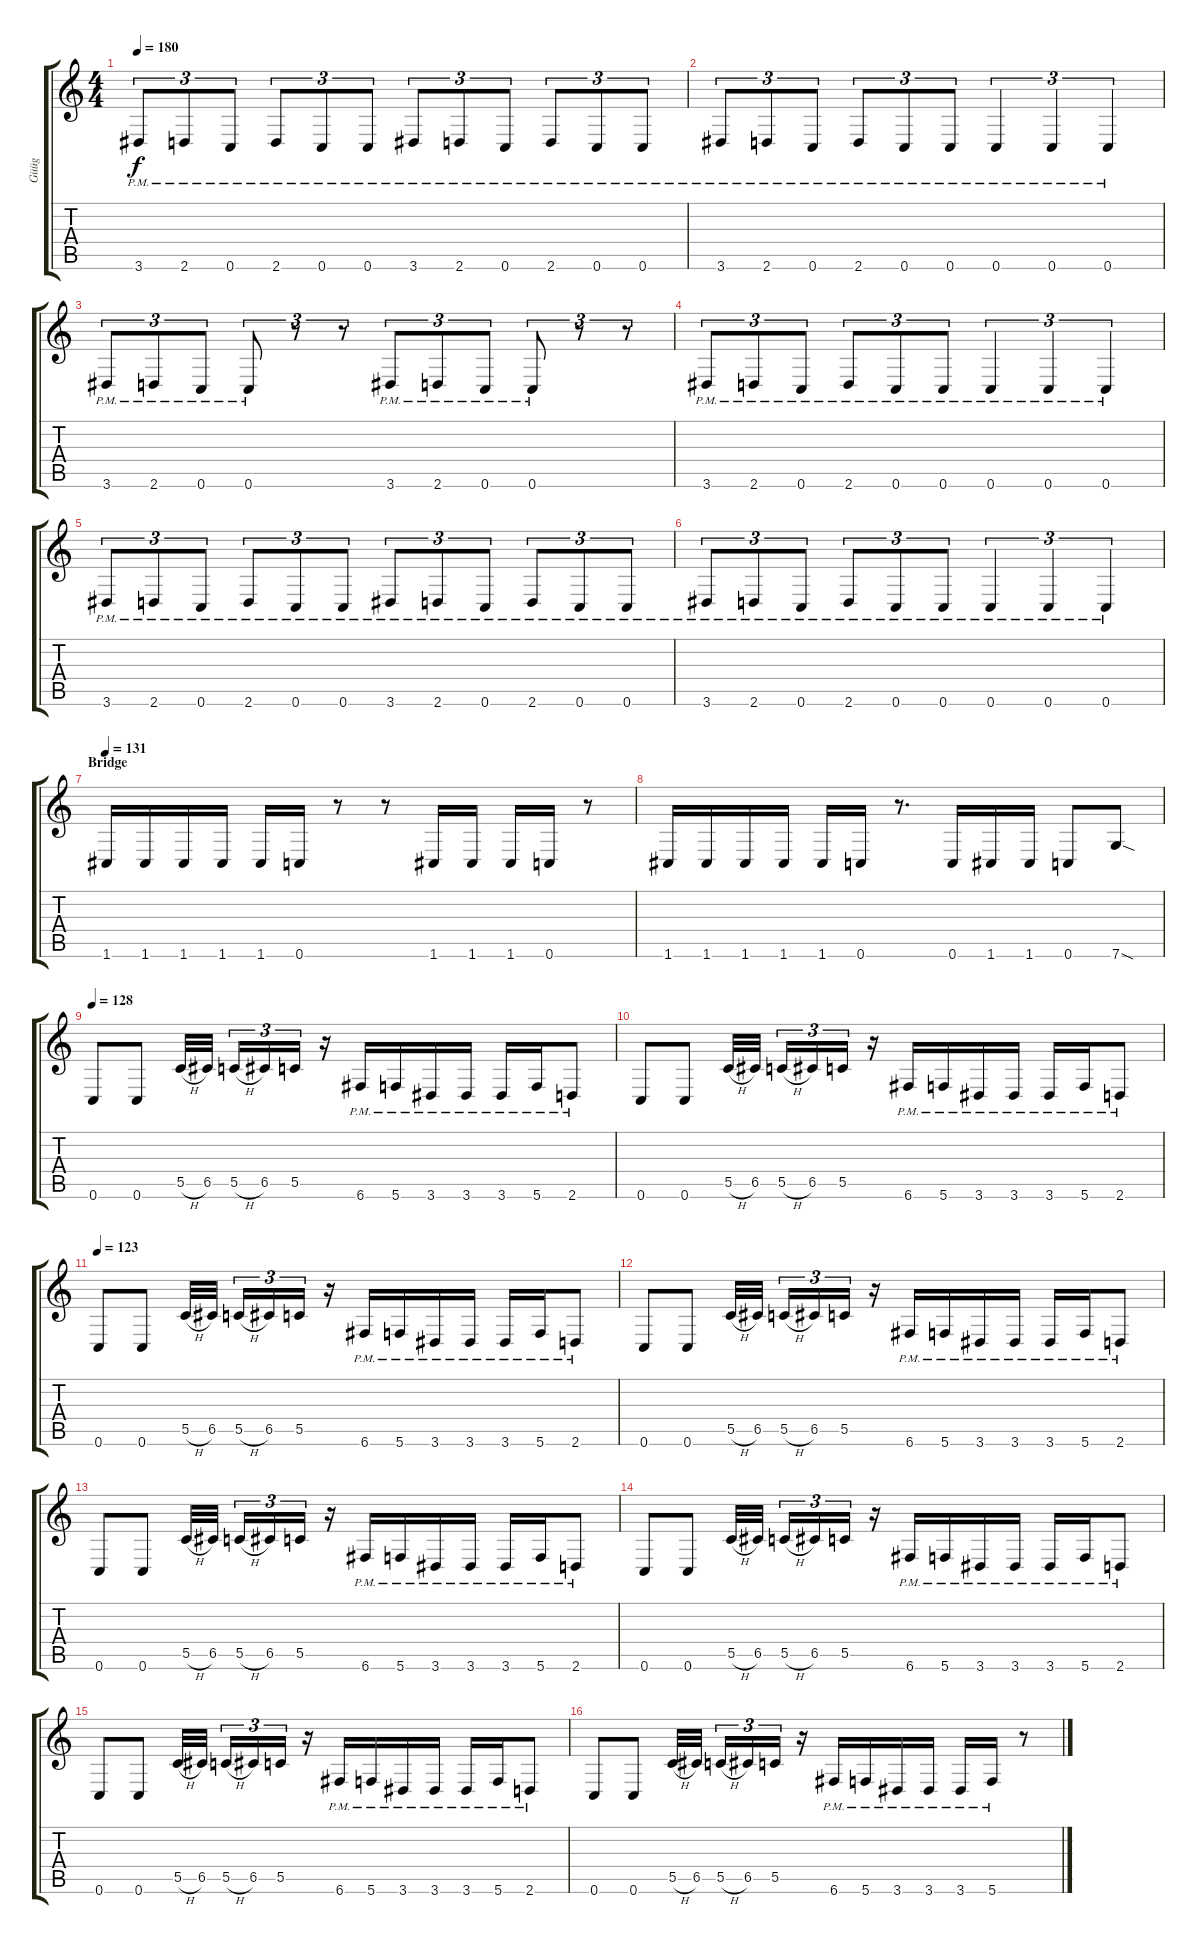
\track ("Güüg" "Güüg") {instrument distortionguitar}
\staff {score tabs}
\tuning (D4 A3 F3 C3 G2 C2) {hide}
\ts (4 4)
\tempo 180
\clef g2
\ks c
3.6{pm}.8{tu (3 2) dy f} 2.6{pm}.8{tu (3 2)} 0.6{pm}.8{tu (3 2)} 2.6{pm}.8{tu (3 2)} 0.6{pm}.8{tu (3 2)} 0.6{pm}.8{tu (3 2)} 3.6{pm}.8{tu (3 2)} 2.6{pm}.8{tu (3 2)} 0.6{pm}.8{tu (3 2)} 2.6{pm}.8{tu (3 2)} 0.6{pm}.8{tu (3 2)} 0.6{pm}.8{tu (3 2)} |
3.6{pm}.8{tu (3 2)} 2.6{pm}.8{tu (3 2)} 0.6{pm}.8{tu (3 2)} 2.6{pm}.8{tu (3 2)} 0.6{pm}.8{tu (3 2)} 0.6{pm}.8{tu (3 2)} 0.6{pm}.4{tu (3 2)} 0.6{pm}.4{tu (3 2)} 0.6{pm}.4{tu (3 2)} |
3.6{pm}.8{tu (3 2)} 2.6{pm}.8{tu (3 2)} 0.6{pm}.8{tu (3 2)} 0.6{pm}.8{tu (3 2)} r.8{tu (3 2)} r.8{tu (3 2)} 3.6{pm}.8{tu (3 2)} 2.6{pm}.8{tu (3 2)} 0.6{pm}.8{tu (3 2)} 0.6{pm}.8{tu (3 2)} r.8{tu (3 2)} r.8{tu (3 2)} |
3.6{pm}.8{tu (3 2)} 2.6{pm}.8{tu (3 2)} 0.6{pm}.8{tu (3 2)} 2.6{pm}.8{tu (3 2)} 0.6{pm}.8{tu (3 2)} 0.6{pm}.8{tu (3 2)} 0.6{pm}.4{tu (3 2)} 0.6{pm}.4{tu (3 2)} 0.6{pm}.4{tu (3 2)} |
3.6{pm}.8{tu (3 2)} 2.6{pm}.8{tu (3 2)} 0.6{pm}.8{tu (3 2)} 2.6{pm}.8{tu (3 2)} 0.6{pm}.8{tu (3 2)} 0.6{pm}.8{tu (3 2)} 3.6{pm}.8{tu (3 2)} 2.6{pm}.8{tu (3 2)} 0.6{pm}.8{tu (3 2)} 2.6{pm}.8{tu (3 2)} 0.6{pm}.8{tu (3 2)} 0.6{pm}.8{tu (3 2)} |
3.6{pm}.8{tu (3 2)} 2.6{pm}.8{tu (3 2)} 0.6{pm}.8{tu (3 2)} 2.6{pm}.8{tu (3 2)} 0.6{pm}.8{tu (3 2)} 0.6{pm}.8{tu (3 2)} 0.6{pm}.4{tu (3 2)} 0.6{pm}.4{tu (3 2)} 0.6{pm}.4{tu (3 2)} |
\section ("" "Bridge")
\tempo 131
1.6.16 1.6.16 1.6.16 1.6.16 1.6.16 0.6.16 r.8 r.8 1.6.16 1.6.16 1.6.16 0.6.16 r.8 |
1.6.16 1.6.16 1.6.16 1.6.16 1.6.16 0.6.16 r.8{d} 0.6.16 1.6.16 1.6.16 0.6.8 7.6{sod}.8 |
\tempo 128
0.6.8 0.6.8 5.5{h}.32 6.5.32 5.5{h}.16{tu (3 2)} 6.5.16{tu (3 2)} 5.5.16{tu (3 2)} r.16 6.6{pm}.16 5.6{pm}.16 3.6{pm}.16 3.6{pm}.16 3.6{pm}.16 5.6{pm}.16 2.6{pm}.8 |
0.6.8 0.6.8 5.5{h}.32 6.5.32 5.5{h}.16{tu (3 2)} 6.5.16{tu (3 2)} 5.5.16{tu (3 2)} r.16 6.6{pm}.16 5.6{pm}.16 3.6{pm}.16 3.6{pm}.16 3.6{pm}.16 5.6{pm}.16 2.6{pm}.8 |
\tempo 123
0.6.8 0.6.8 5.5{h}.32 6.5.32 5.5{h}.16{tu (3 2)} 6.5.16{tu (3 2)} 5.5.16{tu (3 2)} r.16 6.6{pm}.16 5.6{pm}.16 3.6{pm}.16 3.6{pm}.16 3.6{pm}.16 5.6{pm}.16 2.6{pm}.8 |
0.6.8 0.6.8 5.5{h}.32 6.5.32 5.5{h}.16{tu (3 2)} 6.5.16{tu (3 2)} 5.5.16{tu (3 2)} r.16 6.6{pm}.16 5.6{pm}.16 3.6{pm}.16 3.6{pm}.16 3.6{pm}.16 5.6{pm}.16 2.6{pm}.8 |
0.6.8 0.6.8 5.5{h}.32 6.5.32 5.5{h}.16{tu (3 2)} 6.5.16{tu (3 2)} 5.5.16{tu (3 2)} r.16 6.6{pm}.16 5.6{pm}.16 3.6{pm}.16 3.6{pm}.16 3.6{pm}.16 5.6{pm}.16 2.6{pm}.8 |
0.6.8 0.6.8 5.5{h}.32 6.5.32 5.5{h}.16{tu (3 2)} 6.5.16{tu (3 2)} 5.5.16{tu (3 2)} r.16 6.6{pm}.16 5.6{pm}.16 3.6{pm}.16 3.6{pm}.16 3.6{pm}.16 5.6{pm}.16 2.6{pm}.8 |
0.6.8 0.6.8 5.5{h}.32 6.5.32 5.5{h}.16{tu (3 2)} 6.5.16{tu (3 2)} 5.5.16{tu (3 2)} r.16 6.6{pm}.16 5.6{pm}.16 3.6{pm}.16 3.6{pm}.16 3.6{pm}.16 5.6{pm}.16 2.6{pm}.8 |
0.6.8 0.6.8 5.5{h}.32 6.5.32 5.5{h}.16{tu (3 2)} 6.5.16{tu (3 2)} 5.5.16{tu (3 2)} r.16 6.6{pm}.16 5.6{pm}.16 3.6{pm}.16 3.6{pm}.16 3.6{pm}.16 5.6{pm}.16 r.8
